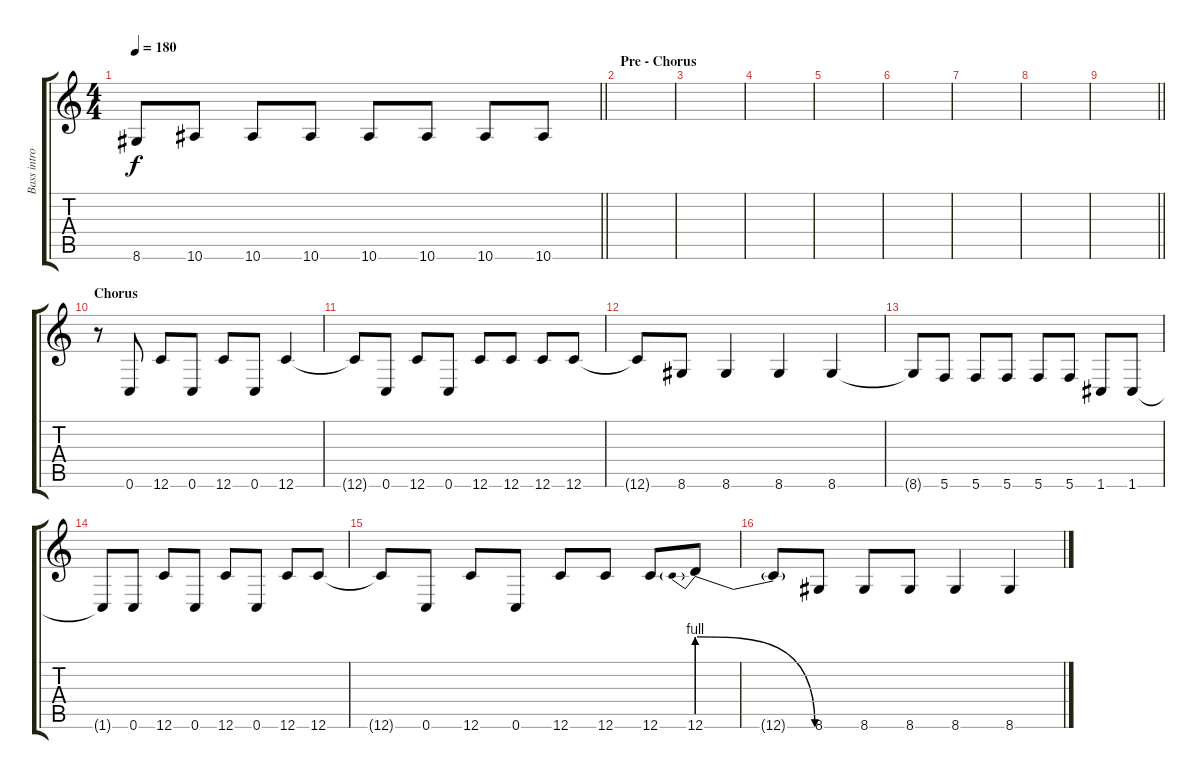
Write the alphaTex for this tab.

\track ("Bass intro" "Bass intro") {instrument electricbasspick}
\staff {score tabs}
\tuning (D4 A3 F3 C3 G2 C2) {hide}
\ts (4 4)
\tempo 180
\clef g2
\barLineRight lightlight
\ks c
8.6{t}.8{dy f} 10.6.8 10.6.8 10.6.8 10.6.8 10.6.8 10.6.8 10.6.8 |
\section ("" "Pre - Chorus")
|
|
|
|
|
|
|
\barLineRight lightlight
|
\section ("" "Chorus")
r.8 0.6.8 12.6.8 0.6.8 12.6.8 0.6.8 12.6.4 |
12.6{t}.8 0.6.8 12.6.8 0.6.8 12.6.8 12.6.8 12.6.8 12.6.8 |
12.6{t}.8 8.6.8 8.6.4 8.6.4 8.6.4 |
8.6{t}.8 5.6.8 5.6.8 5.6.8 5.6.8 5.6.8 1.6.8 1.6.8 |
1.6{t}.8 0.6.8 12.6.8 0.6.8 12.6.8 0.6.8 12.6.8 12.6.8 |
12.6{t}.8 0.6.8 12.6.8 0.6.8 12.6.8 12.6.8 12.6.8 12.6{be (prebendrelease 0 4 60 0)}.8 |
12.6{t}.8 8.6.8 8.6.8 8.6.8 8.6.4 8.6.4
